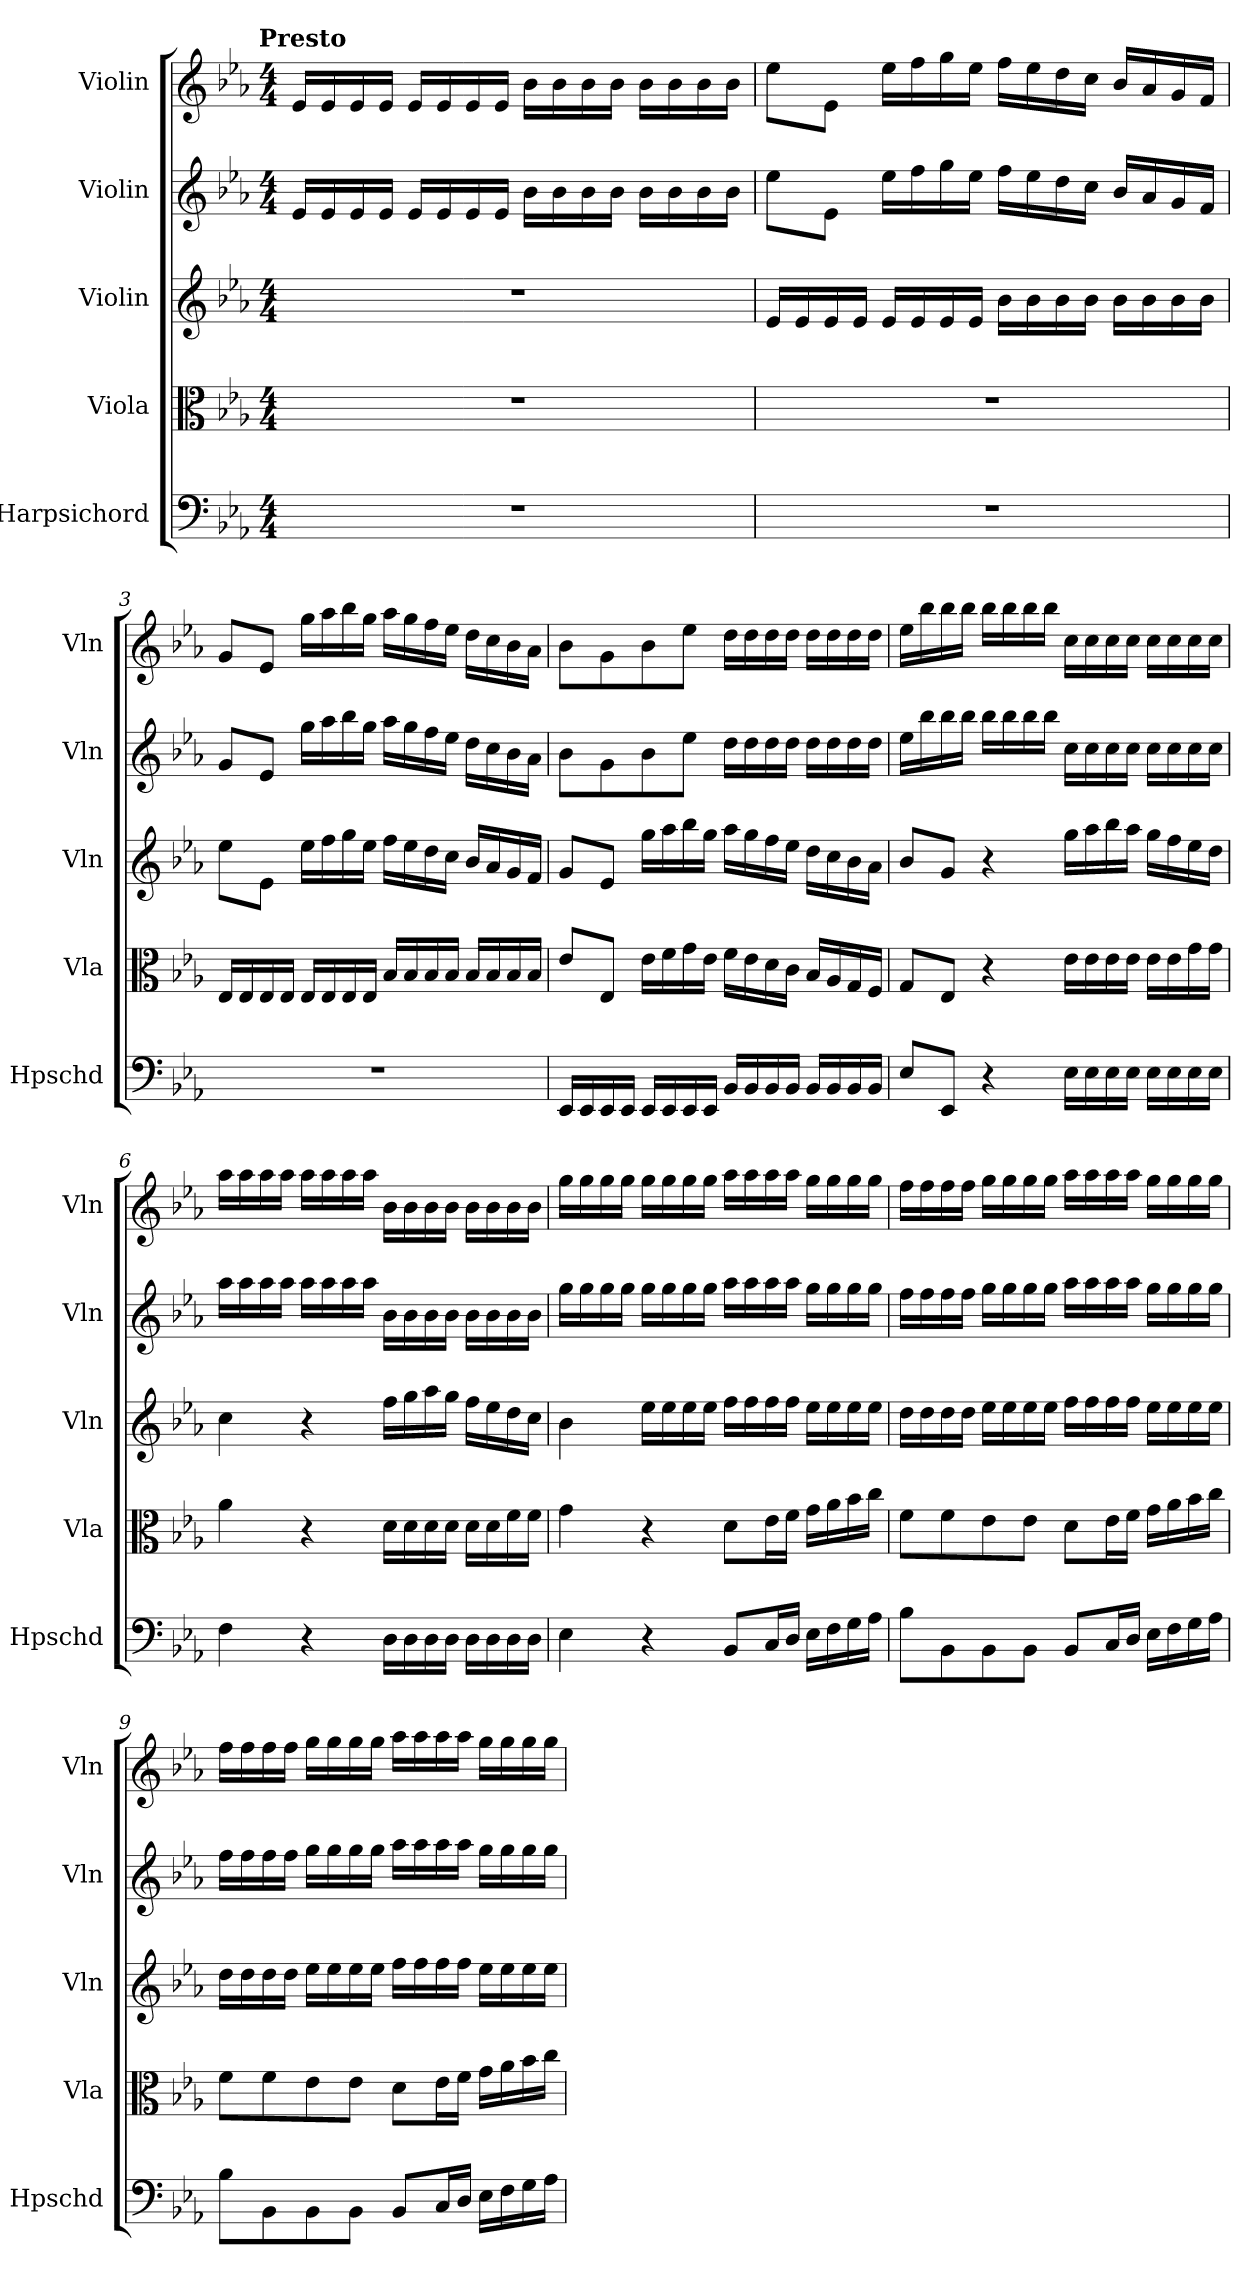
**kern	**kern	**kern	**kern	**kern
*part5	*part4	*part3	*part2	*part1
*staff5	*staff4	*staff3	*staff2	*staff1
*I"Harpsichord	*I"Viola	*I"Violin	*I"Violin	*I"Violin
*I'Hpschd	*I'Vla	*I'Vln	*I'Vln	*I'Vln
*clefF4	*clefC3	*clefG2	*clefG2	*clefG2
*k[b-e-a-]	*k[b-e-a-]	*k[b-e-a-]	*k[b-e-a-]	*k[b-e-a-]
!!LO:TX:omd:t=Presto
*M4/4	*M4/4	*M4/4	*M4/4	*M4/4
*MM184	*MM184	*MM184	*MM184	*MM184
=1	=1	=1	=1	=1
1r	1r	1r	16e-/LL	16e-/LL
.	.	.	16e-/	16e-/
.	.	.	16e-/	16e-/
.	.	.	16e-/JJ	16e-/JJ
.	.	.	16e-/LL	16e-/LL
.	.	.	16e-/	16e-/
.	.	.	16e-/	16e-/
.	.	.	16e-/JJ	16e-/JJ
.	.	.	16b-\LL	16b-\LL
.	.	.	16b-\	16b-\
.	.	.	16b-\	16b-\
.	.	.	16b-\JJ	16b-\JJ
.	.	.	16b-\LL	16b-\LL
.	.	.	16b-\	16b-\
.	.	.	16b-\	16b-\
.	.	.	16b-\JJ	16b-\JJ
=2	=2	=2	=2	=2
1r	1r	16e-/LL	8ee-\L	8ee-\L
.	.	16e-/	.	.
.	.	16e-/	8e-\J	8e-\J
.	.	16e-/JJ	.	.
.	.	16e-/LL	16ee-\LL	16ee-\LL
.	.	16e-/	16ff\	16ff\
.	.	16e-/	16gg\	16gg\
.	.	16e-/JJ	16ee-\JJ	16ee-\JJ
.	.	16b-\LL	16ff\LL	16ff\LL
.	.	16b-\	16ee-\	16ee-\
.	.	16b-\	16dd\	16dd\
.	.	16b-\JJ	16cc\JJ	16cc\JJ
.	.	16b-\LL	16b-/LL	16b-/LL
.	.	16b-\	16a-/	16a-/
.	.	16b-\	16g/	16g/
.	.	16b-\JJ	16f/JJ	16f/JJ
=3	=3	=3	=3	=3
1r	16E-/LL	8ee-\L	8g/L	8g/L
.	16E-/	.	.	.
.	16E-/	8e-\J	8e-/J	8e-/J
.	16E-/JJ	.	.	.
.	16E-/LL	16ee-\LL	16gg\LL	16gg\LL
.	16E-/	16ff\	16aa-\	16aa-\
.	16E-/	16gg\	16bb-\	16bb-\
.	16E-/JJ	16ee-\JJ	16gg\JJ	16gg\JJ
.	16B-/LL	16ff\LL	16aa-\LL	16aa-\LL
.	16B-/	16ee-\	16gg\	16gg\
.	16B-/	16dd\	16ff\	16ff\
.	16B-/JJ	16cc\JJ	16ee-\JJ	16ee-\JJ
.	16B-/LL	16b-/LL	16dd\LL	16dd\LL
.	16B-/	16a-/	16cc\	16cc\
.	16B-/	16g/	16b-\	16b-\
.	16B-/JJ	16f/JJ	16a-\JJ	16a-\JJ
=4	=4	=4	=4	=4
16EE-/LL	8e-/L	8g/L	8b-\L	8b-\L
16EE-/	.	.	.	.
16EE-/	8E-/J	8e-/J	8g\	8g\
16EE-/JJ	.	.	.	.
16EE-/LL	16e-\LL	16gg\LL	8b-\	8b-\
16EE-/	16f\	16aa-\	.	.
16EE-/	16g\	16bb-\	8ee-\J	8ee-\J
16EE-/JJ	16e-\JJ	16gg\JJ	.	.
16BB-/LL	16f\LL	16aa-\LL	16dd\LL	16dd\LL
16BB-/	16e-\	16gg\	16dd\	16dd\
16BB-/	16d\	16ff\	16dd\	16dd\
16BB-/JJ	16c\JJ	16ee-\JJ	16dd\JJ	16dd\JJ
16BB-/LL	16B-/LL	16dd\LL	16dd\LL	16dd\LL
16BB-/	16A-/	16cc\	16dd\	16dd\
16BB-/	16G/	16b-\	16dd\	16dd\
16BB-/JJ	16F/JJ	16a-\JJ	16dd\JJ	16dd\JJ
=5	=5	=5	=5	=5
8E-/L	8G/L	8b-/L	16ee-\LL	16ee-\LL
.	.	.	16bb-\	16bb-\
8EE-/J	8E-/J	8g/J	16bb-\	16bb-\
.	.	.	16bb-\JJ	16bb-\JJ
4r	4r	4r	16bb-\LL	16bb-\LL
.	.	.	16bb-\	16bb-\
.	.	.	16bb-\	16bb-\
.	.	.	16bb-\JJ	16bb-\JJ
16E-\LL	16e-\LL	16gg\LL	16cc\LL	16cc\LL
16E-\	16e-\	16aa-\	16cc\	16cc\
16E-\	16e-\	16bb-\	16cc\	16cc\
16E-\JJ	16e-\JJ	16aa-\JJ	16cc\JJ	16cc\JJ
16E-\LL	16e-\LL	16gg\LL	16cc\LL	16cc\LL
16E-\	16e-\	16ff\	16cc\	16cc\
16E-\	16g\	16ee-\	16cc\	16cc\
16E-\JJ	16g\JJ	16dd\JJ	16cc\JJ	16cc\JJ
=6	=6	=6	=6	=6
4F\	4a-\	4cc\	16aa-\LL	16aa-\LL
.	.	.	16aa-\	16aa-\
.	.	.	16aa-\	16aa-\
.	.	.	16aa-\JJ	16aa-\JJ
4r	4r	4r	16aa-\LL	16aa-\LL
.	.	.	16aa-\	16aa-\
.	.	.	16aa-\	16aa-\
.	.	.	16aa-\JJ	16aa-\JJ
16D\LL	16d\LL	16ff\LL	16b-\LL	16b-\LL
16D\	16d\	16gg\	16b-\	16b-\
16D\	16d\	16aa-\	16b-\	16b-\
16D\JJ	16d\JJ	16gg\JJ	16b-\JJ	16b-\JJ
16D\LL	16d\LL	16ff\LL	16b-\LL	16b-\LL
16D\	16d\	16ee-\	16b-\	16b-\
16D\	16f\	16dd\	16b-\	16b-\
16D\JJ	16f\JJ	16cc\JJ	16b-\JJ	16b-\JJ
=7	=7	=7	=7	=7
4E-\	4g\	4b-\	16gg\LL	16gg\LL
.	.	.	16gg\	16gg\
.	.	.	16gg\	16gg\
.	.	.	16gg\JJ	16gg\JJ
4r	4r	16ee-\LL	16gg\LL	16gg\LL
.	.	16ee-\	16gg\	16gg\
.	.	16ee-\	16gg\	16gg\
.	.	16ee-\JJ	16gg\JJ	16gg\JJ
8BB-/L	8d\L	16ff\LL	16aa-\LL	16aa-\LL
.	.	16ff\	16aa-\	16aa-\
16C/L	16e-\L	16ff\	16aa-\	16aa-\
16D/JJ	16f\JJ	16ff\JJ	16aa-\JJ	16aa-\JJ
16E-\LL	16g\LL	16ee-\LL	16gg\LL	16gg\LL
16F\	16a-\	16ee-\	16gg\	16gg\
16G\	16b-\	16ee-\	16gg\	16gg\
16A-\JJ	16cc\JJ	16ee-\JJ	16gg\JJ	16gg\JJ
=8	=8	=8	=8	=8
8B-\L	8f\L	16dd\LL	16ff\LL	16ff\LL
.	.	16dd\	16ff\	16ff\
8BB-\	8f\	16dd\	16ff\	16ff\
.	.	16dd\JJ	16ff\JJ	16ff\JJ
8BB-\	8e-\	16ee-\LL	16gg\LL	16gg\LL
.	.	16ee-\	16gg\	16gg\
8BB-\J	8e-\J	16ee-\	16gg\	16gg\
.	.	16ee-\JJ	16gg\JJ	16gg\JJ
8BB-/L	8d\L	16ff\LL	16aa-\LL	16aa-\LL
.	.	16ff\	16aa-\	16aa-\
16C/L	16e-\L	16ff\	16aa-\	16aa-\
16D/JJ	16f\JJ	16ff\JJ	16aa-\JJ	16aa-\JJ
16E-\LL	16g\LL	16ee-\LL	16gg\LL	16gg\LL
16F\	16a-\	16ee-\	16gg\	16gg\
16G\	16b-\	16ee-\	16gg\	16gg\
16A-\JJ	16cc\JJ	16ee-\JJ	16gg\JJ	16gg\JJ
=9	=9	=9	=9	=9
8B-\L	8f\L	16dd\LL	16ff\LL	16ff\LL
.	.	16dd\	16ff\	16ff\
8BB-\	8f\	16dd\	16ff\	16ff\
.	.	16dd\JJ	16ff\JJ	16ff\JJ
8BB-\	8e-\	16ee-\LL	16gg\LL	16gg\LL
.	.	16ee-\	16gg\	16gg\
8BB-\J	8e-\J	16ee-\	16gg\	16gg\
.	.	16ee-\JJ	16gg\JJ	16gg\JJ
8BB-/L	8d\L	16ff\LL	16aa-\LL	16aa-\LL
.	.	16ff\	16aa-\	16aa-\
16C/L	16e-\L	16ff\	16aa-\	16aa-\
16D/JJ	16f\JJ	16ff\JJ	16aa-\JJ	16aa-\JJ
16E-\LL	16g\LL	16ee-\LL	16gg\LL	16gg\LL
16F\	16a-\	16ee-\	16gg\	16gg\
16G\	16b-\	16ee-\	16gg\	16gg\
16A-\JJ	16cc\JJ	16ee-\JJ	16gg\JJ	16gg\JJ
=	=	=	=	=
*-	*-	*-	*-	*-
